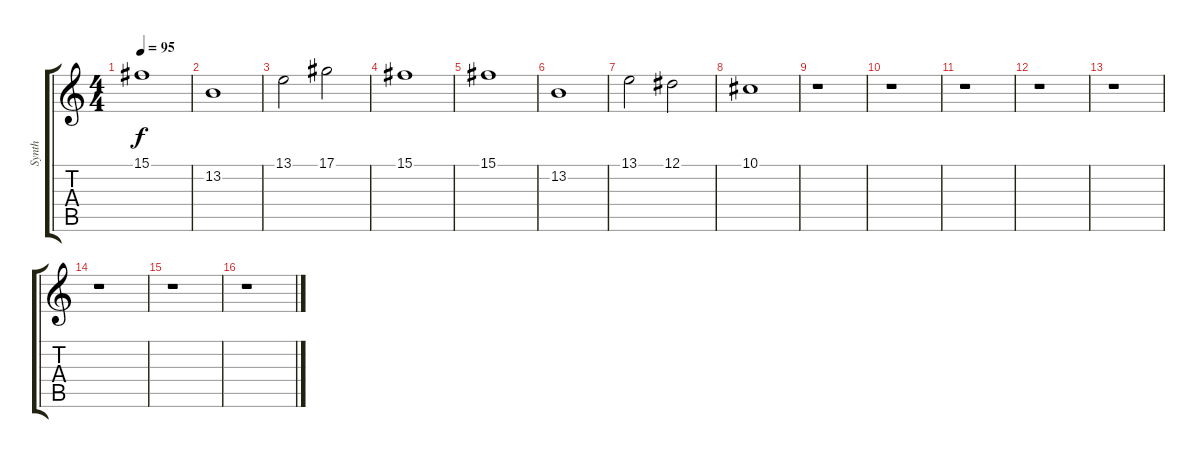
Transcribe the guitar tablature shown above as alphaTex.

\track ("Synth" "Synth") {instrument lead1square}
\staff {score tabs}
\tuning (Eb4 Bb3 Gb3 Db3 Ab2 Eb2) {hide}
\ts (4 4)
\tempo 95
\clef g2
\ks c
15.1.1{dy f} |
13.2.1 |
13.1.2 17.1.2 |
15.1.1 |
15.1.1 |
13.2.1 |
13.1.2 12.1.2 |
10.1.1 |
r.1 |
r.1 |
r.1 |
r.1 |
r.1 |
r.1 |
r.1 |
r.1
